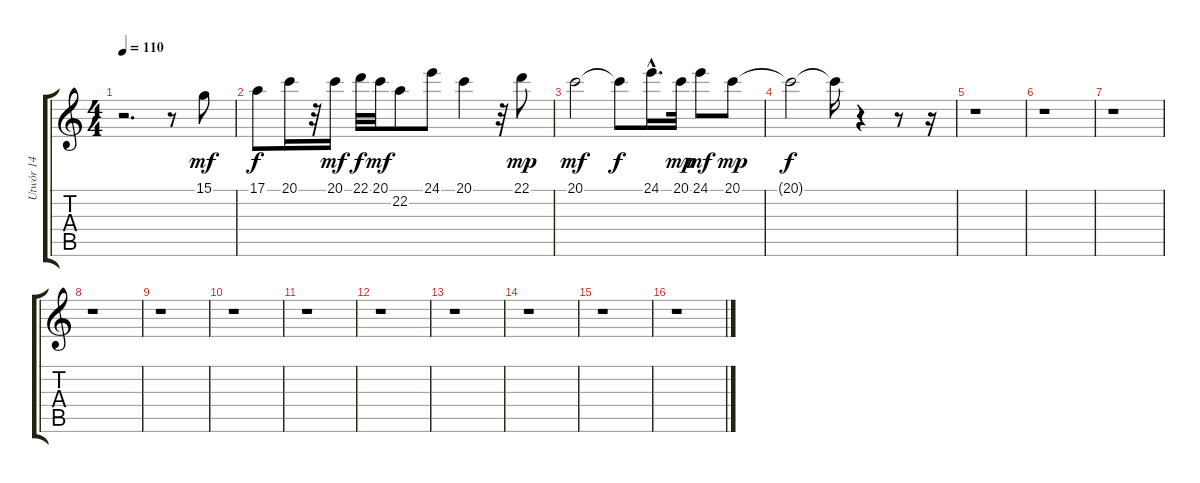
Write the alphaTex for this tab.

\track ("Utwór 14" "Utwór 14") {instrument acousticgrandpiano}
\staff {score tabs}
\tuning (E4 B3 G3 D3 A2 E2) {hide}
\ts (4 4)
\tempo 110
\clef g2
\ks c
r.2{d dy f} r.8 15.1.8{dy mf} |
17.1.8{dy f} 20.1.16 r.32 20.1.16{dy mf} 22.1.32{dy f} 20.1.32{dy mf} 22.2.8 24.1.8 20.1.4 r.32 22.1.8{dy mp} |
20.1.2{dy mf} 20.1{t}.8{dy f} 24.1{hac}.16{d} 20.1.32{dy mp} 24.1.8{dy mf} 20.1.8{dy mp} |
20.1{t}.2{dy f} 20.1{t}.16 r.4 r.8 r.16 |
r.1 |
r.1 |
r.1 |
r.1 |
r.1 |
r.1 |
r.1 |
r.1 |
r.1 |
r.1 |
r.1 |
r.1
